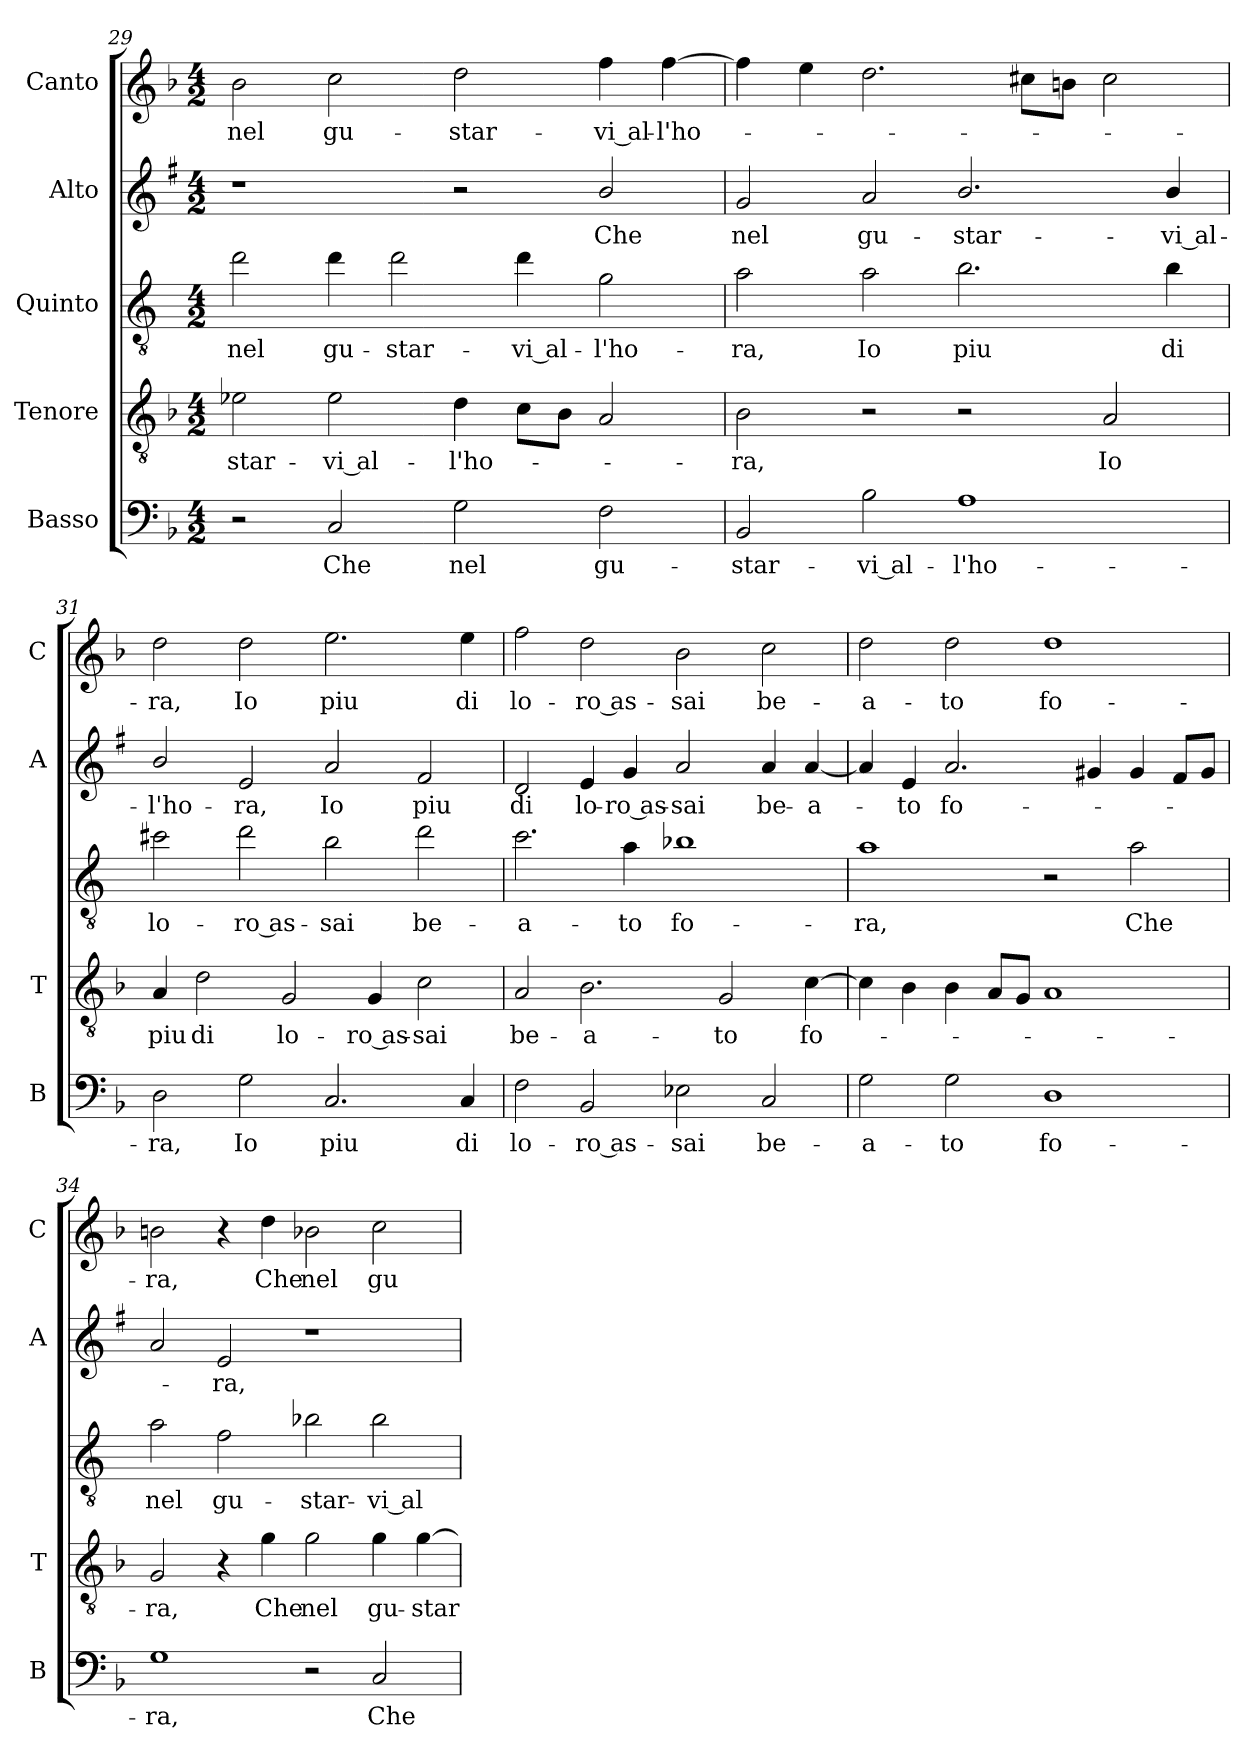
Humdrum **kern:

**kern	**text	**kern	**text	**kern	**text	**kern	**text	**kern	**text
*part5	*part5	*part4	*part4	*part3	*part3	*part2	*part2	*part1	*part1
*staff5	*staff5	*staff4	*staff4	*staff3	*staff3	*staff2	*staff2	*staff1	*staff1
*I"Basso	*	*I"Tenore	*	*I"Quinto	*	*I"Alto	*	*I"Canto	*
*I'B	*	*I'T	*	*	*	*I'A	*	*I'C	*
*clefF4	*	*clefGv2	*	*clefGv2	*	*clefG2	*	*clefG2	*
*	*	*	*	*ITrd4c7	*	*ITrd1c2	*	*	*
*k[b-]	*	*k[b-]	*	*k[b-]	*	*k[b-]	*	*k[b-]	*
*F:	*	*F:	*	*F:	*	*F:	*	*F:	*
*M4/2	*	*M4/2	*	*M4/2	*	*M4/2	*	*M4/2	*
=29	=29	=29	=29	=29	=29	=29	=29	=29	=29
!	!	!	!LO:LY:b	!	!LO:LY:b	!	!	!	!LO:LY:b
2r	.	2e-X\	-star-	2g\	nel	1r	.	2b-\	nel
!	!LO:LY:b	!	!LO:LY:b	!	!LO:LY:b	!	!	!	!LO:LY:b
2C/	Che	2e-\	-vi al-	4g\	gu-	.	.	2cc\	gu-
!	!	!	!	!	!LO:LY:b	!	!	!	!
.	.	.	.	2g\	-star-	.	.	.	.
!	!LO:LY:b	!	!LO:LY:b	!	!	!	!	!	!LO:LY:b
2G\	nel	4d\	-l'ho-	.	.	2r	.	2dd\	-star-
!	!	!	!	!	!LO:LY:b	!	!	!	!
.	.	8c\L	.	4g\	-vi al-	.	.	.	.
.	.	8B-\J	.	.	.	.	.	.	.
!	!LO:LY:b	!	!	!	!LO:LY:b	!	!LO:LY:b	!	!LO:LY:b
2F\	gu-	2A/	.	2c\	-l'ho-	2a/	Che	4ff\	-vi al-
!	!	!	!	!	!	!	!	!	!LO:LY:b
.	.	.	.	.	.	.	.	[4ff\	-l'ho-
=30	=30	=30	=30	=30	=30	=30	=30	=30	=30
!	!LO:LY:b	!	!LO:LY:b	!	!LO:LY:b	!	!LO:LY:b	!	!
2BB-/	-star-	2B-\	-ra,	2d\	-ra,	2f/	nel	4ff\]	.
.	.	.	.	.	.	.	.	4ee\	.
!	!LO:LY:b	!	!	!	!LO:LY:b	!	!LO:LY:b	!	!
2B-\	-vi al-	2r	.	2d\	Io	2g/	gu-	2.dd\	.
!	!LO:LY:b	!	!	!	!LO:LY:b	!	!LO:LY:b	!	!
1A	-l'ho-	2r	.	2.e\	piu	2.a/	-star-	.	.
.	.	.	.	.	.	.	.	8cc#X\L	.
.	.	.	.	.	.	.	.	8bn\J	.
!	!	!	!LO:LY:b	!	!	!	!	!	!
.	.	2A/	Io	.	.	.	.	2cc#\	.
!	!	!	!	!	!LO:LY:b	!	!LO:LY:b	!	!
.	.	.	.	4e\	di	4a/	-vi al-	.	.
=31	=31	=31	=31	=31	=31	=31	=31	=31	=31
!	!LO:LY:b	!	!LO:LY:b	!	!LO:LY:b	!	!LO:LY:b	!	!LO:LY:b
2D\	-ra,	4A/	piu	2f#X\	lo-	2a/	-l'ho-	2dd\	-ra,
!	!	!	!LO:LY:b	!	!	!	!	!	!
.	.	2d\	di	.	.	.	.	.	.
!	!LO:LY:b	!	!	!	!LO:LY:b	!	!LO:LY:b	!	!LO:LY:b
2G\	Io	.	.	2g\	-ro as-	2d/	-ra,	2dd\	Io
!	!	!	!LO:LY:b	!	!	!	!	!	!
.	.	2G/	lo-	.	.	.	.	.	.
!	!LO:LY:b	!	!	!	!LO:LY:b	!	!LO:LY:b	!	!LO:LY:b
2.C/	piu	.	.	2e\	-sai	2g/	Io	2.ee\	piu
!	!	!	!LO:LY:b	!	!	!	!	!	!
.	.	4G/	-ro as-	.	.	.	.	.	.
!	!	!	!LO:LY:b	!	!LO:LY:b	!	!LO:LY:b	!	!
.	.	2c\	-sai	2g\	be-	2e/	piu	.	.
!	!LO:LY:b	!	!	!	!	!	!	!	!LO:LY:b
4C/	di	.	.	.	.	.	.	4ee\	di
!!LO:PB:g=z
=32	=32	=32	=32	=32	=32	=32	=32	=32	=32
!	!LO:LY:b	!	!LO:LY:b	!	!LO:LY:b	!	!LO:LY:b	!	!LO:LY:b
2F\	lo-	2A/	be-	2.f\	-a-	2c/	di	2ff\	lo-
!	!LO:LY:b	!	!LO:LY:b	!	!	!	!LO:LY:b	!	!LO:LY:b
2BB-/	-ro as-	2.B-\	-a-	.	.	4d/	lo-	2dd\	-ro as-
!	!	!	!	!	!LO:LY:b	!	!LO:LY:b	!	!
.	.	.	.	4d\	-to	4f/	-ro as-	.	.
!	!LO:LY:b	!	!	!	!LO:LY:b	!	!LO:LY:b	!	!LO:LY:b
2E-X\	-sai	.	.	1e-X	fo-	2g/	-sai	2b-\	-sai
!	!	!	!LO:LY:b	!	!	!	!	!	!
.	.	2G/	-to	.	.	.	.	.	.
!	!LO:LY:b	!	!	!	!	!	!LO:LY:b	!	!LO:LY:b
2C/	be-	.	.	.	.	4g/	be-	2cc\	be-
!	!	!	!LO:LY:b	!	!	!	!LO:LY:b	!	!
.	.	[4c\	fo-	.	.	[4g/	-a-	.	.
=33	=33	=33	=33	=33	=33	=33	=33	=33	=33
!	!LO:LY:b	!	!	!	!LO:LY:b	!	!	!	!LO:LY:b
2G\	-a-	4c\]	.	1d	-ra,	4g/]	.	2dd\	-a-
!	!	!	!	!	!	!	!LO:LY:b	!	!
.	.	4B-\	.	.	.	4d/	-to	.	.
!	!LO:LY:b	!	!	!	!	!	!LO:LY:b	!	!LO:LY:b
2G\	-to	4B-\	.	.	.	2.g/	fo-	2dd\	-to
.	.	8A/L	.	.	.	.	.	.	.
.	.	8G/J	.	.	.	.	.	.	.
!	!LO:LY:b	!	!	!	!	!	!	!	!LO:LY:b
1D	fo-	1A	.	2r	.	.	.	1dd	fo-
.	.	.	.	.	.	4f#X/	.	.	.
!	!	!	!	!	!LO:LY:b	!	!	!	!
.	.	.	.	2d\	Che	4f#/	.	.	.
.	.	.	.	.	.	8e/L	.	.	.
.	.	.	.	.	.	8f#/J	.	.	.
=34	=34	=34	=34	=34	=34	=34	=34	=34	=34
!	!LO:LY:b	!	!LO:LY:b	!	!LO:LY:b	!	!	!	!LO:LY:b
1G	-ra,	2G/	-ra,	2d\	nel	2g/	.	2bn\	-ra,
!	!	!	!	!	!LO:LY:b	!	!LO:LY:b	!	!
.	.	4r	.	2B-\	gu-	2d/	-ra,	4r	.
!	!	!	!LO:LY:b	!	!	!	!	!	!LO:LY:b
.	.	4g\	Che	.	.	.	.	4dd\	Che
!	!	!	!LO:LY:b	!	!LO:LY:b	!	!	!	!LO:LY:b
2r	.	2g\	nel	2e-X\	-star-	1r	.	2b-X\	nel
!	!LO:LY:b	!	!LO:LY:b	!	!LO:LY:b	!	!	!	!LO:LY:b
2C/	Che	4g\	gu-	2e-\	-vi al-	.	.	2cc\	gu-
!	!	!	!LO:LY:b	!	!	!	!	!	!
.	.	[4g\	-star-	.	.	.	.	.	.
=	=	=	=	=	=	=	=	=	=
*-	*-	*-	*-	*-	*-	*-	*-	*-	*-
